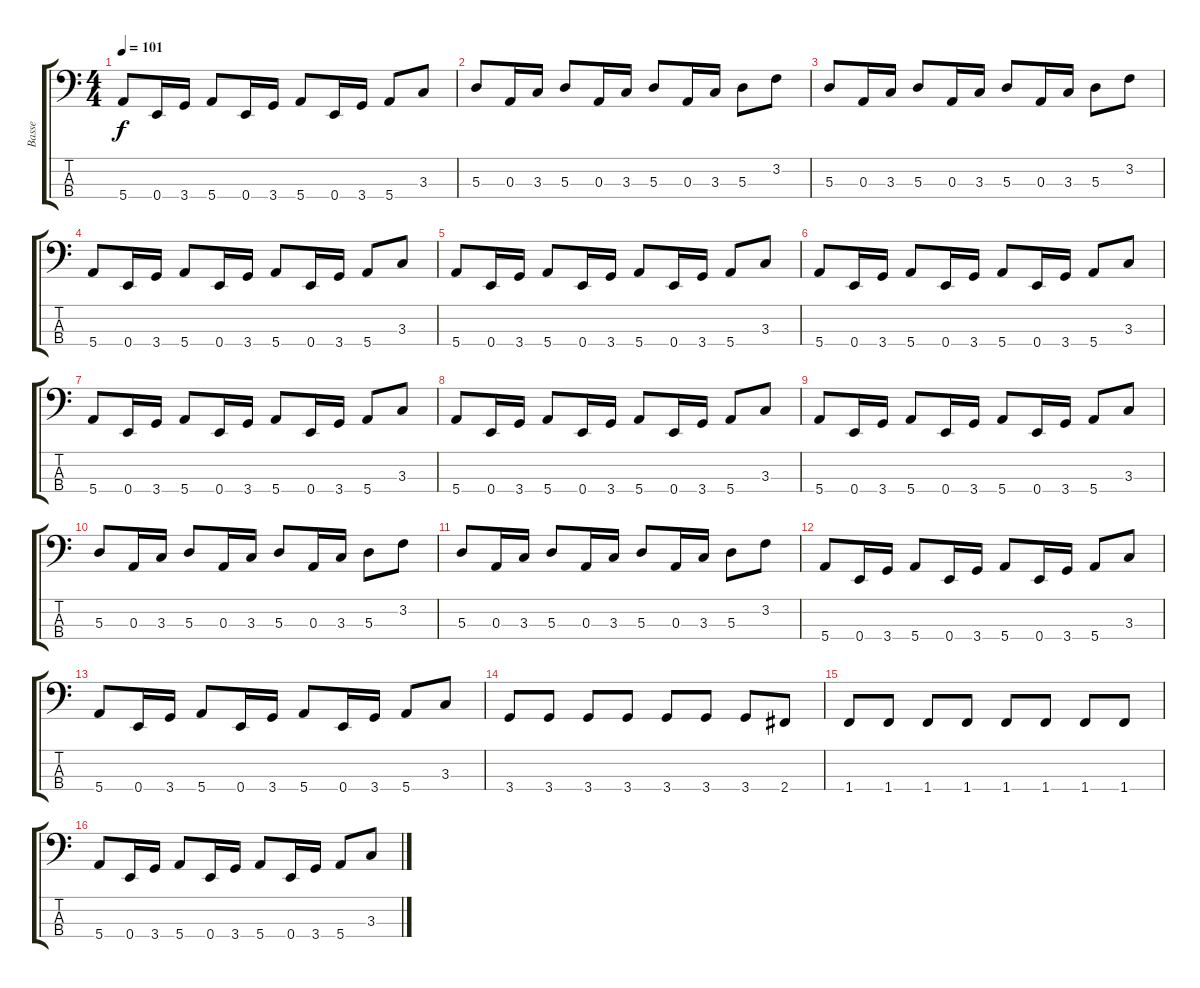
\track ("Basse" "Basse") {instrument electricbasspick}
\staff {score tabs}
\tuning (G2 D2 A1 E1) {hide}
\ts (4 4)
\tempo 101
\clef f4
\ks c
5.4.8{dy f} 0.4.16 3.4.16 5.4.8 0.4.16 3.4.16 5.4.8 0.4.16 3.4.16 5.4.8 3.3.8 |
5.3.8 0.3.16 3.3.16 5.3.8 0.3.16 3.3.16 5.3.8 0.3.16 3.3.16 5.3.8 3.2.8 |
5.3.8 0.3.16 3.3.16 5.3.8 0.3.16 3.3.16 5.3.8 0.3.16 3.3.16 5.3.8 3.2.8 |
5.4.8 0.4.16 3.4.16 5.4.8 0.4.16 3.4.16 5.4.8 0.4.16 3.4.16 5.4.8 3.3.8 |
5.4.8 0.4.16 3.4.16 5.4.8 0.4.16 3.4.16 5.4.8 0.4.16 3.4.16 5.4.8 3.3.8 |
5.4.8 0.4.16 3.4.16 5.4.8 0.4.16 3.4.16 5.4.8 0.4.16 3.4.16 5.4.8 3.3.8 |
5.4.8 0.4.16 3.4.16 5.4.8 0.4.16 3.4.16 5.4.8 0.4.16 3.4.16 5.4.8 3.3.8 |
5.4.8 0.4.16 3.4.16 5.4.8 0.4.16 3.4.16 5.4.8 0.4.16 3.4.16 5.4.8 3.3.8 |
5.4.8 0.4.16 3.4.16 5.4.8 0.4.16 3.4.16 5.4.8 0.4.16 3.4.16 5.4.8 3.3.8 |
5.3.8 0.3.16 3.3.16 5.3.8 0.3.16 3.3.16 5.3.8 0.3.16 3.3.16 5.3.8 3.2.8 |
5.3.8 0.3.16 3.3.16 5.3.8 0.3.16 3.3.16 5.3.8 0.3.16 3.3.16 5.3.8 3.2.8 |
5.4.8 0.4.16 3.4.16 5.4.8 0.4.16 3.4.16 5.4.8 0.4.16 3.4.16 5.4.8 3.3.8 |
5.4.8 0.4.16 3.4.16 5.4.8 0.4.16 3.4.16 5.4.8 0.4.16 3.4.16 5.4.8 3.3.8 |
3.4.8 3.4.8 3.4.8 3.4.8 3.4.8 3.4.8 3.4.8 2.4.8 |
1.4.8 1.4.8 1.4.8 1.4.8 1.4.8 1.4.8 1.4.8 1.4.8 |
5.4.8 0.4.16 3.4.16 5.4.8 0.4.16 3.4.16 5.4.8 0.4.16 3.4.16 5.4.8 3.3.8
